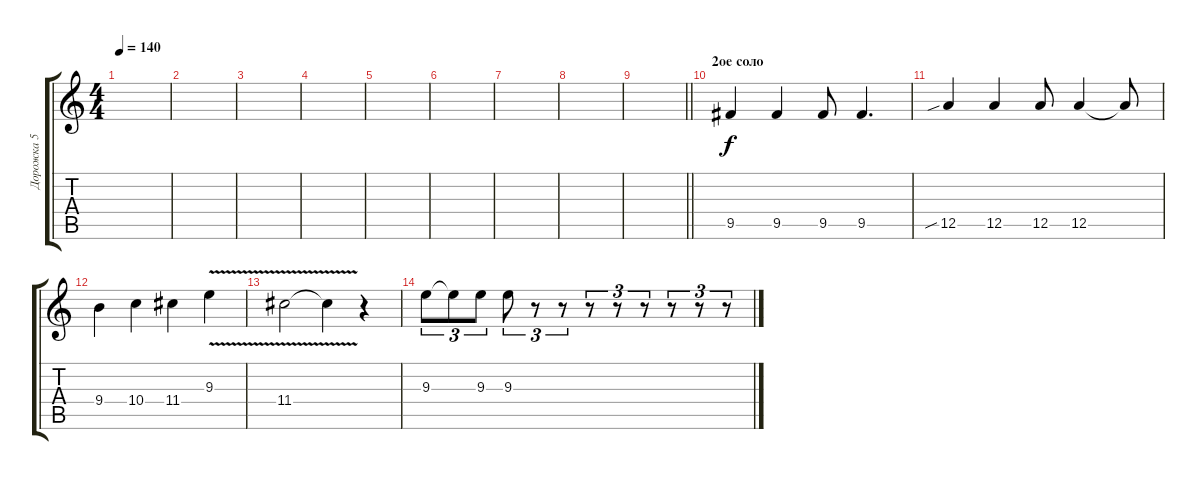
\track ("Дорожка 5" "Дорожка 5") {instrument distortionguitar}
\staff {score tabs}
\tuning (E4 B3 G3 D3 A2 E2) {hide}
\ts (4 4)
\tempo 140
\clef g2
\ks c
|
|
|
|
|
|
|
|
\barLineRight lightlight
|
\section ("" "2ое соло")
9.5.4 9.5.4 9.5.8 9.5.4{d} |
12.5{sib}.4 12.5.4 12.5.8 12.5.4 12.5{t}.8 |
9.4.4 10.4.4 11.4.4 9.3{v}.4 |
11.4{v}.2 11.4{t}.4 r.4 |
9.3.8{tu (3 2)} 9.3{t}.8{tu (3 2)} 9.3.8{tu (3 2)} 9.3.8{tu (3 2)} r.8{tu (3 2)} r.8{tu (3 2)} r.8{tu (3 2)} r.8{tu (3 2)} r.8{tu (3 2)} r.8{tu (3 2)} r.8{tu (3 2)} r.8{tu (3 2)}
